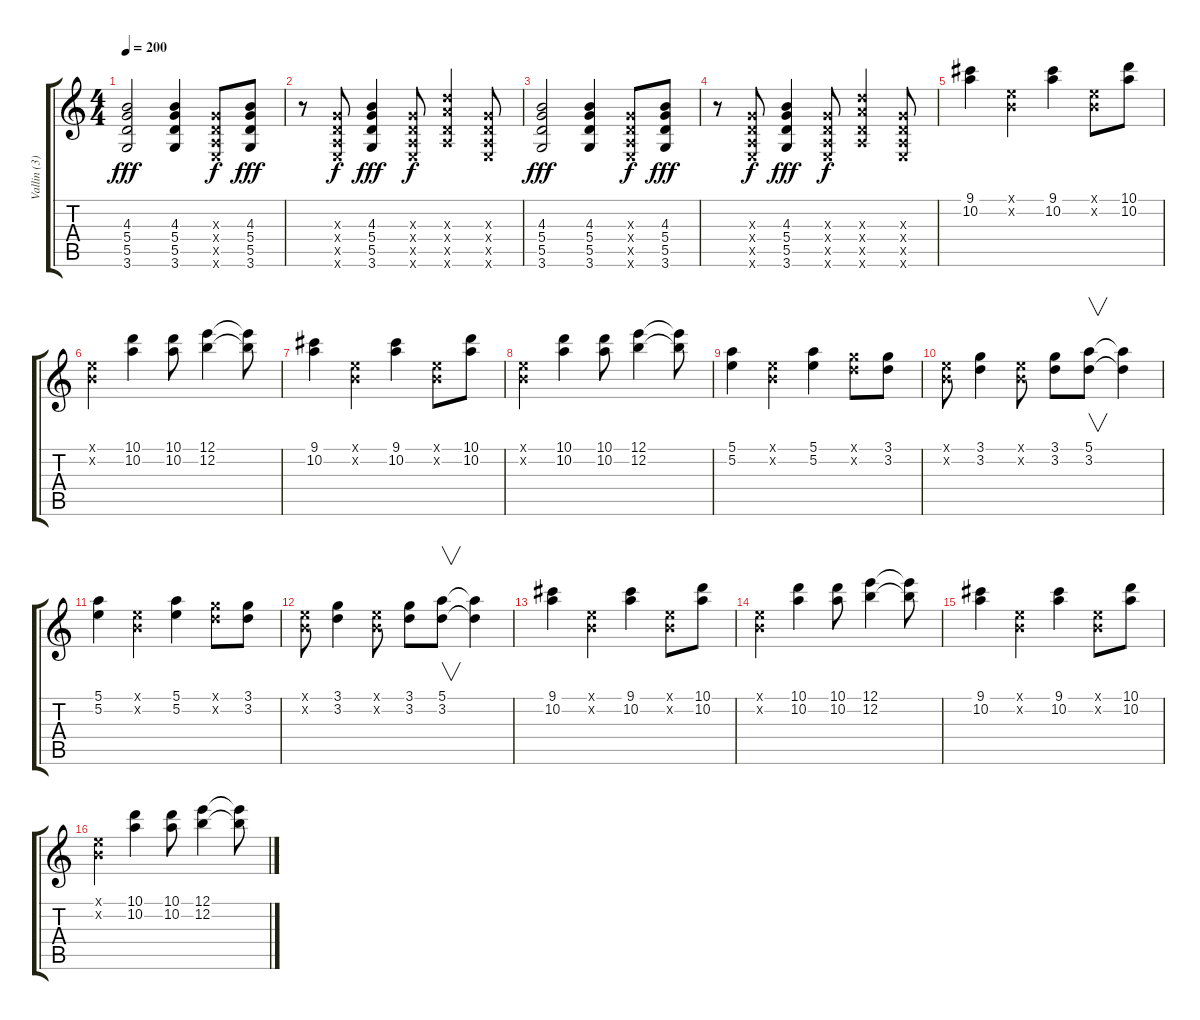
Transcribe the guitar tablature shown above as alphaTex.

\track ("Vallin (3)" "Vallin (3)") {instrument overdrivenguitar}
\staff {score tabs}
\tuning (E4 B3 G3 D3 A2 E2) {hide}
\ts (4 4)
\tempo 200
\clef g2
\ks c
(4.3 5.4 5.5 3.6).2{dy fff} (4.3 5.4 5.5 3.6).4 (0.3{x} 0.4{x} 0.5{x} 0.6{x}).8{dy f} (4.3 5.4 5.5 3.6).8{dy fff} |
r.8 (0.3{x} 0.4{x} 0.5{x} 0.6{x}).8{dy f} (4.3 5.4 5.5 3.6).4{dy fff} (0.3{x} 0.4{x} 0.5{x} 0.6{x}).8{dy f} (7.3{x} 7.4{x} 5.5{x} 5.6{x}).4 (0.3{x} 0.4{x} 0.5{x} 0.6{x}).8 |
(4.3 5.4 5.5 3.6).2{dy fff} (4.3 5.4 5.5 3.6).4 (0.3{x} 0.4{x} 0.5{x} 0.6{x}).8{dy f} (4.3 5.4 5.5 3.6).8{dy fff} |
r.8 (0.3{x} 0.4{x} 0.5{x} 0.6{x}).8{dy f} (4.3 5.4 5.5 3.6).4{dy fff} (0.3{x} 0.4{x} 0.5{x} 0.6{x}).8{dy f} (7.3{x} 7.4{x} 5.5{x} 5.6{x}).4 (0.3{x} 0.4{x} 0.5{x} 0.6{x}).8 |
(9.1 10.2).4 (0.1{x} 0.2{x}).4 (9.1 10.2).4 (0.1{x} 0.2{x}).8 (10.1 10.2).8 |
(0.1{x} 0.2{x}).4 (10.1 10.2).4 (10.1 10.2).8 (12.1 12.2).4 (12.1{t} 12.2{t}).8 |
(9.1 10.2).4 (0.1{x} 0.2{x}).4 (9.1 10.2).4 (0.1{x} 0.2{x}).8 (10.1 10.2).8 |
(0.1{x} 0.2{x}).4 (10.1 10.2).4 (10.1 10.2).8 (12.1 12.2).4 (12.1{t} 12.2{t}).8 |
(5.1 5.2).4 (0.1{x} 0.2{x}).4 (5.1 5.2).4 (3.1{x} 3.2{x}).8 (3.1 3.2).8 |
(0.1{x} 0.2{x}).8 (3.1 3.2).4 (0.1{x} 0.2{x}).8 (3.1 3.2).8 (5.1 3.2).8{v} (5.1{t} 3.2{t}).4 |
(5.1 5.2).4 (0.1{x} 0.2{x}).4 (5.1 5.2).4 (3.1{x} 3.2{x}).8 (3.1 3.2).8 |
(0.1{x} 0.2{x}).8 (3.1 3.2).4 (0.1{x} 0.2{x}).8 (3.1 3.2).8 (5.1 3.2).8{v} (5.1{t} 3.2{t}).4 |
(9.1 10.2).4 (0.1{x} 0.2{x}).4 (9.1 10.2).4 (0.1{x} 0.2{x}).8 (10.1 10.2).8 |
(0.1{x} 0.2{x}).4 (10.1 10.2).4 (10.1 10.2).8 (12.1 12.2).4 (12.1{t} 12.2{t}).8 |
(9.1 10.2).4 (0.1{x} 0.2{x}).4 (9.1 10.2).4 (0.1{x} 0.2{x}).8 (10.1 10.2).8 |
(0.1{x} 0.2{x}).4 (10.1 10.2).4 (10.1 10.2).8 (12.1 12.2).4 (12.1{t} 12.2{t}).8
